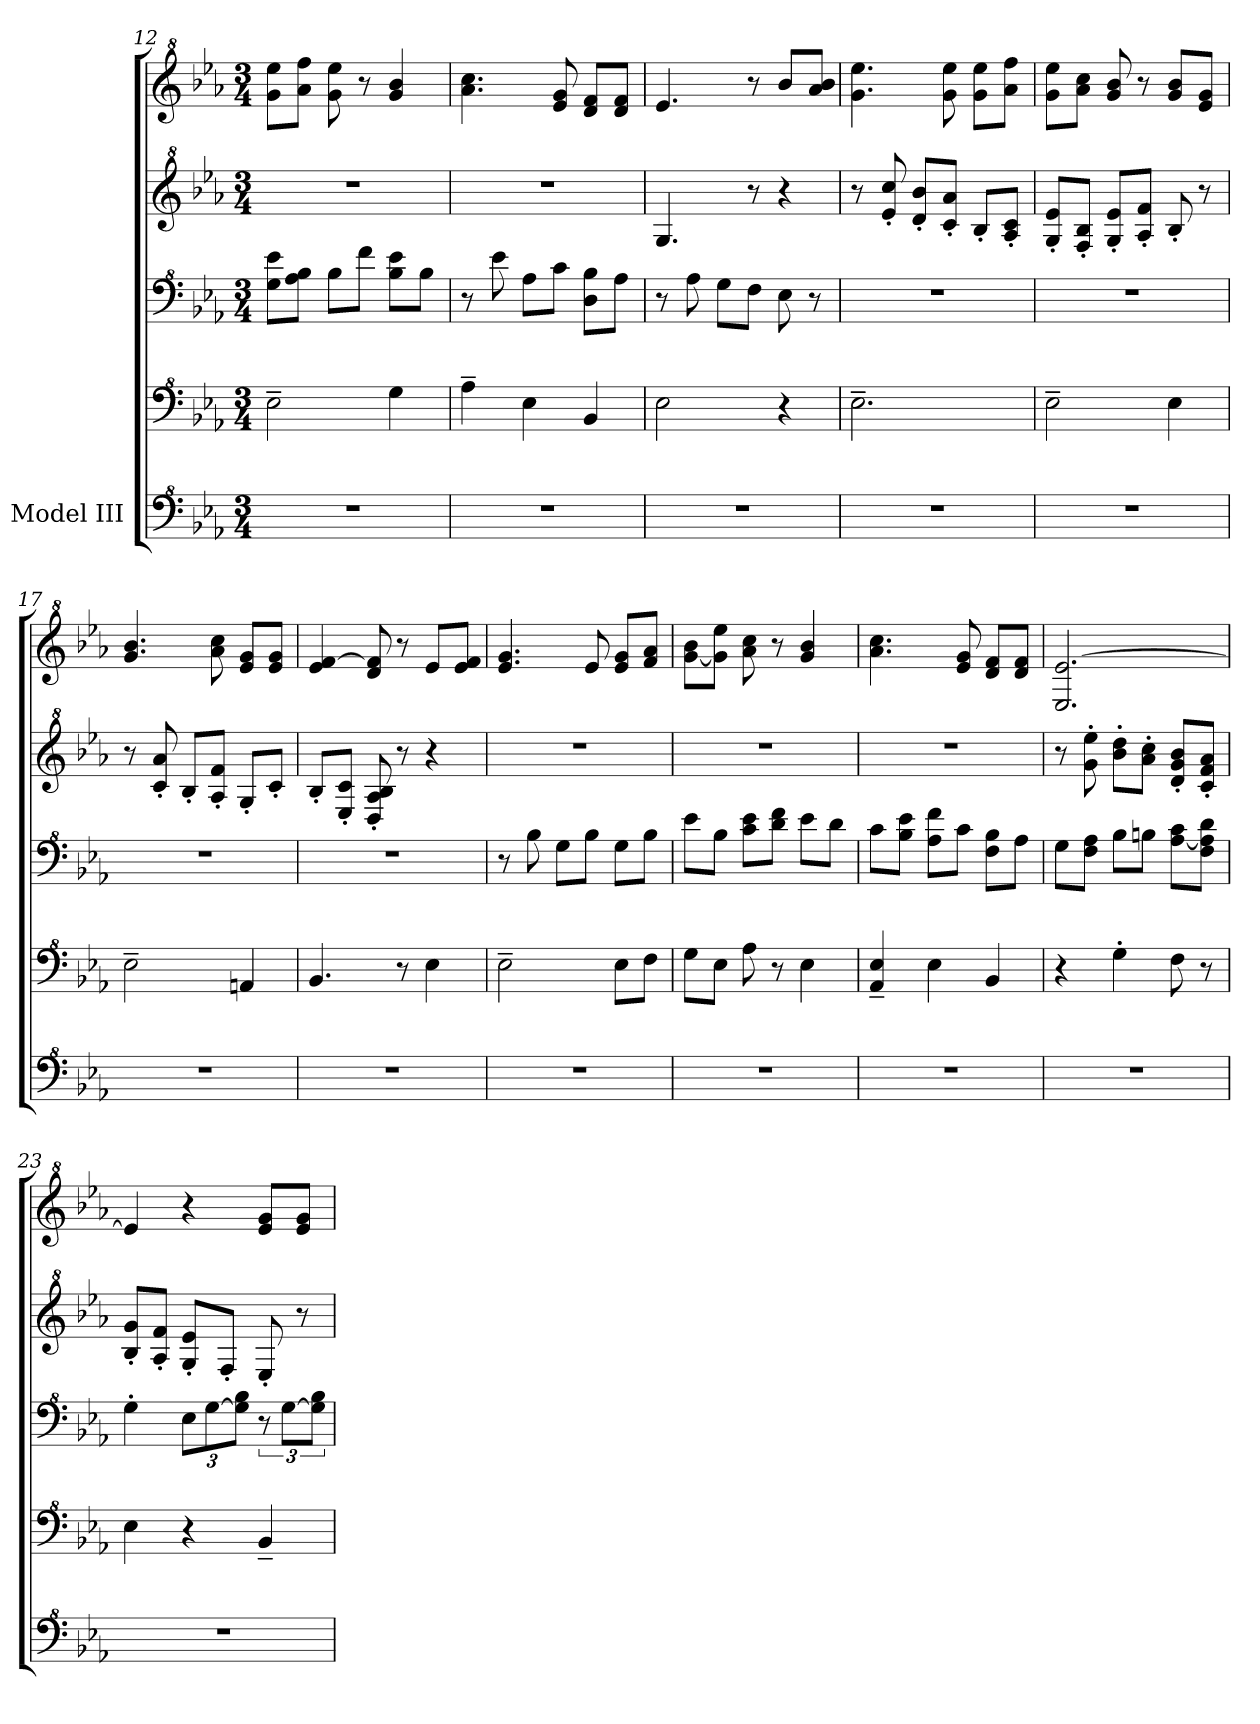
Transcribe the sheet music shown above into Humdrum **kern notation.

**kern	**kern	**kern	**kern	**kern
*part1	*part1	*part1	*part1	*part1
*staff5	*staff4	*staff3	*staff2	*staff1
*I"Model III	*	*	*	*
!!LO:PB:g=z
*clefF^4	*clefF^4	*clefF^4	*clefG^2	*clefG^2
*k[b-e-a-]	*k[b-e-a-]	*k[b-e-a-]	*k[b-e-a-]	*k[b-e-a-]
*M3/4	*M3/4	*M3/4	*M3/4	*M3/4
=12	=12	=12	=12	=12
2.r	2e-~\	8g\ 8ee-\L	2.r	8gg\ 8eee-\L
.	.	8a-\ 8b-\J	.	8aa-\ 8fff\J
.	.	8b-\L	.	8gg\ 8eee-\
.	.	8ff\J	.	8r
.	4g\	8b-\ 8ee-\L	.	4gg/ 4bb-/
.	.	8b-\J	.	.
=13	=13	=13	=13	=13
2.r	4a-~\	8r	2.r	4.aa-\ 4.ccc\
.	.	8ee-\	.	.
.	4e-\	8a-\L	.	.
.	.	8cc\J	.	8ee-/ 8gg/
.	4B-/	8d\ 8b-\L	.	8dd/ 8ff/L
.	.	8a-\J	.	8dd/ 8ff/J
=14	=14	=14	=14	=14
2.r	2e-\	8r	4.g/	4.ee-/
.	.	8a-\	.	.
.	.	8g\L	.	.
.	.	8f\J	8r	8r
.	4r	8e-\	4r	8bb-/L
.	.	8r	.	8aa-/ 8bb-/J
=15	=15	=15	=15	=15
2.r	2.e-~\	2.r	8r	4.gg\ 4.eee-\
.	.	.	8ee-/' 8ccc/'	.
.	.	.	8dd/' 8bb-/'L	.
.	.	.	8cc/' 8aa-/'J	8gg\ 8eee-\
.	.	.	8b-'/L	8gg\ 8eee-\L
.	.	.	8a-/' 8cc/'J	8aa-\ 8fff\J
=16	=16	=16	=16	=16
2.r	2e-~\	2.r	8g/' 8ee-/'L	8gg\ 8eee-\L
.	.	.	8f/' 8b-/'J	8aa-\ 8ccc\J
.	.	.	8g/' 8ee-/'L	8gg/ 8bb-/
.	.	.	8a-/' 8ff/'J	8r
.	4e-\	.	8b-'/	8gg/ 8bb-/L
.	.	.	8r	8ee-/ 8gg/J
!!LO:LB:g=z
=17	=17	=17	=17	=17
2.r	2e-~\	2.r	8r	4.gg/ 4.bb-/
.	.	.	8cc/' 8aa-/'	.
.	.	.	8b-'/L	.
.	.	.	8a-/' 8ff/'J	8aa-\ 8ccc\
.	4An/	.	8g'/L	8ee-/ 8gg/L
.	.	.	8cc'/J	8ee-/ 8gg/J
=18	=18	=18	=18	=18
2.r	4.B-/	2.r	8b-'/L	4ee-/ [4ff/
.	.	.	8e-/' 8cc/'J	.
.	.	.	8d/' 8a-/' 8b-/'	8dd/ 8ff/]
.	8r	.	8r	8r
.	4e-\	.	4r	8ee-/L
.	.	.	.	8ee-/ 8ff/J
=19	=19	=19	=19	=19
2.r	2e-~\	8r	2.r	4.ee-/ 4.gg/
.	.	8b-\	.	.
.	.	8g\L	.	.
.	.	8b-\J	.	8ee-/
.	8e-\L	8g\L	.	8ee-/ 8gg/L
.	8f\J	8b-\J	.	8ff/ 8aa-/J
=20	=20	=20	=20	=20
2.r	8g\L	8ee-\L	2.r	[8gg\ 8bb-\L
.	8e-\J	8b-\J	.	8gg\] 8eee-\J
.	8a-\	8cc\ 8ee-\L	.	8aa-\ 8ccc\
.	8r	8dd\ 8ff\J	.	8r
.	4e-\	8ee-\L	.	4gg/ 4bb-/
.	.	8dd\J	.	.
=21	=21	=21	=21	=21
2.r	4A-/~ 4e-/~	8cc\L	2.r	4.aa-\ 4.ccc\
.	.	8b-\ 8ee-\J	.	.
.	4e-\	8a-\ 8ff\L	.	.
.	.	8cc\J	.	8ee-/ 8gg/
.	4B-/	8f\ 8b-\L	.	8dd/ 8ff/L
.	.	8a-\J	.	8dd/ 8ff/J
!!LO:PB:g=z
=22	=22	=22	=22	=22
2.r	4r	8g\L	8r	2.e-/ [2.ee-/
.	.	8f\ 8a-\J	8gg\' 8eee-\'	.
.	4g'\	8b-\L	8bb-\' 8ddd\'L	.
.	.	8bn\J	8aa-\' 8ccc\'J	.
.	8f\	[8a-\ 8cc\L	8dd/' 8gg/' 8bb-/'L	.
.	8r	8f\ 8a-\] 8dd\J	8cc/' 8ff/' 8aa-/'J	.
=23	=23	=23	=23	=23
2.r	4e-\	4g'\	8b-/' 8gg/'L	4ee-/]
.	.	.	8a-/' 8ff/'J	.
*	*	*Xbrackettup	*	*
.	4r	12e-\L	8g/' 8ee-/'L	4r
.	.	[12g\	.	.
.	.	.	8f'/J	.
.	.	12g\] 12b-\J	.	.
*	*	*brackettup	*	*
.	4B-~/	12r	8e-'/	8ee-/ 8gg/L
.	.	[12g\L	.	.
.	.	.	8r	8ee-/ 8gg/J
.	.	12g\] 12b-\J	.	.
=	=	=	=	=
*-	*-	*-	*-	*-
